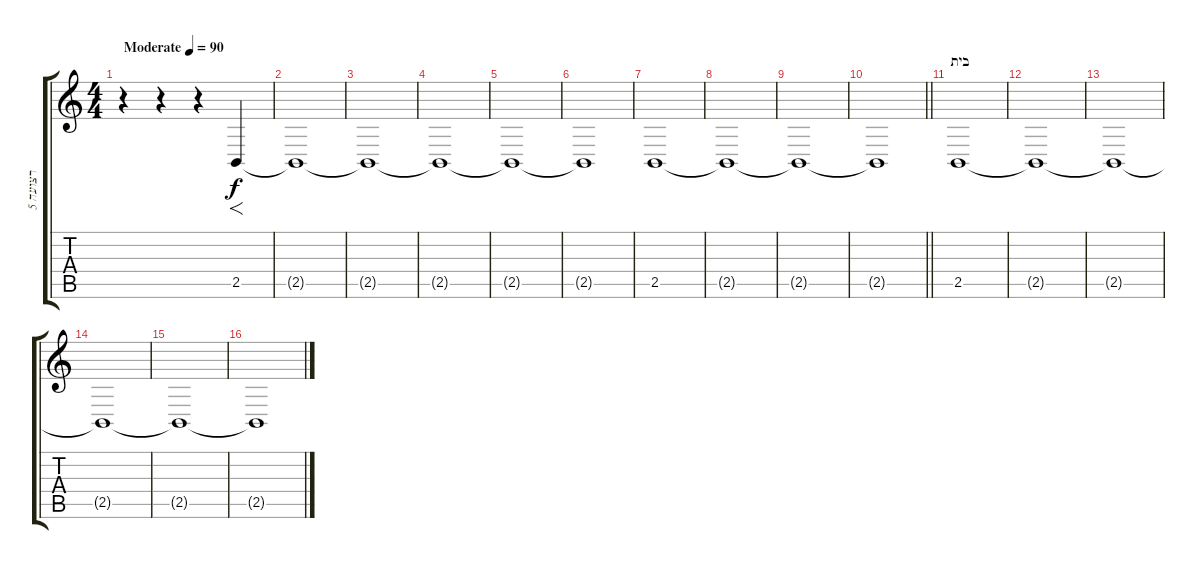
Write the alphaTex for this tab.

\track ("רצועה 5" "רצועה 5") {instrument fx7echoes}
\staff {score tabs}
\tuning (E4 B3 G3 D3 A2 E2) {hide}
\ts (4 4)
\tempo (90 "Moderate")
\clef g2
\ks c
r.4{dy f instrument fx7echoes} r.4 r.4 2.5.4{f} |
2.5{t}.1 |
2.5{t}.1 |
2.5{t}.1 |
2.5{t}.1 |
2.5{t}.1 |
2.5.1 |
2.5{t}.1 |
2.5{t}.1 |
\barLineRight lightlight
2.5{t}.1 |
\section ("" "בית")
2.5.1 |
2.5{t}.1 |
2.5{t}.1 |
2.5{t}.1 |
2.5{t}.1 |
2.5{t}.1
